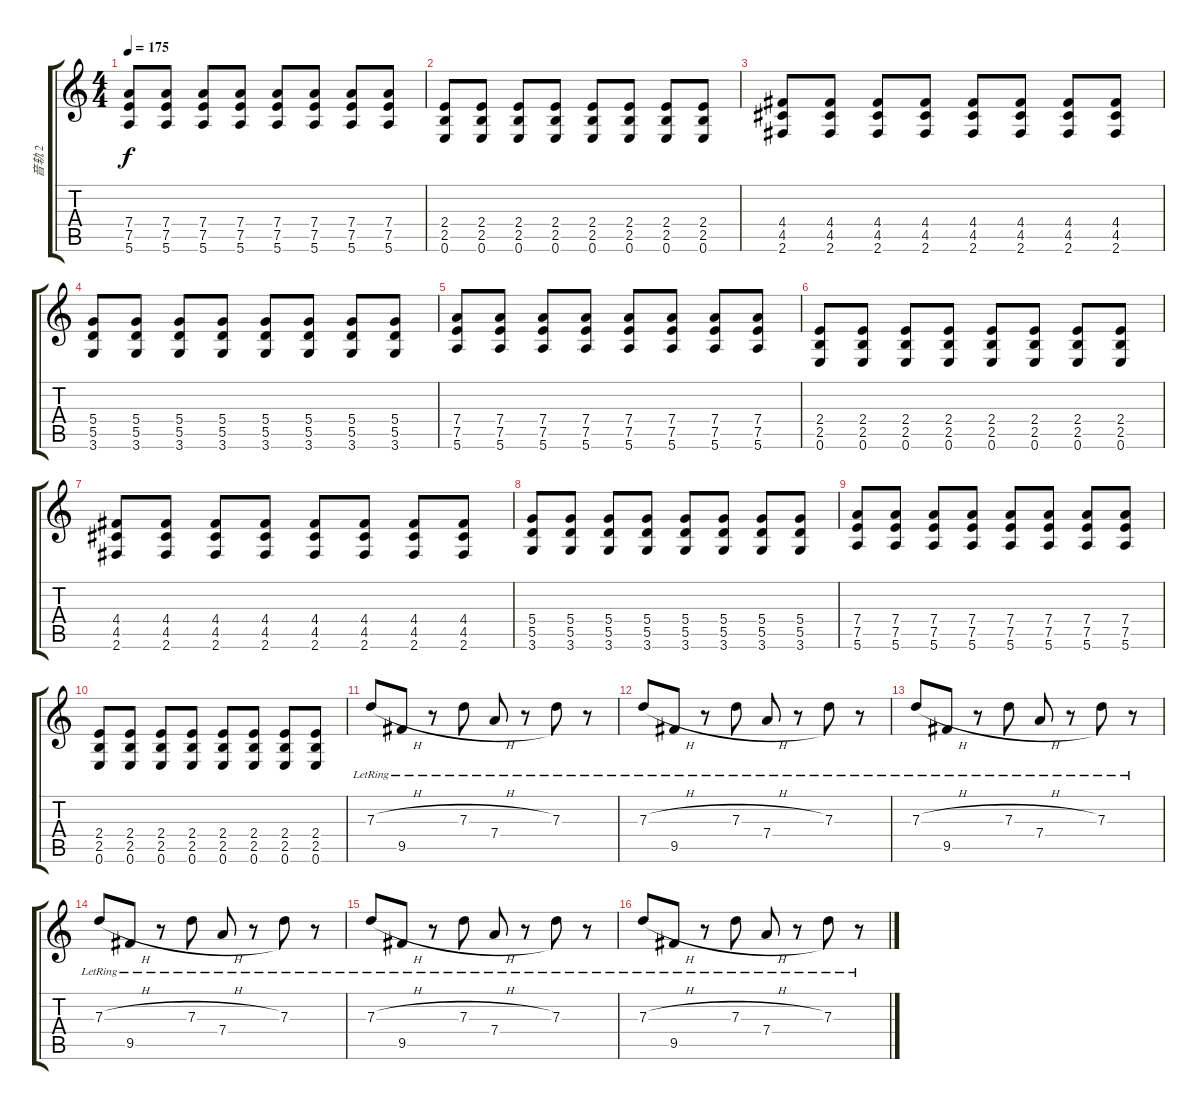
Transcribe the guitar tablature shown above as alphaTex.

\track ("音轨 2" "音轨 2") {instrument overdrivenguitar}
\staff {score tabs}
\tuning (E4 B3 G3 D3 A2 E2) {hide}
\ts (4 4)
\tempo 175
\clef g2
\ks c
(7.4 7.5 5.6).8{dy f} (7.4 7.5 5.6).8 (7.4 7.5 5.6).8 (7.4 7.5 5.6).8 (7.4 7.5 5.6).8 (7.4 7.5 5.6).8 (7.4 7.5 5.6).8 (7.4 7.5 5.6).8 |
(2.4 2.5 0.6).8 (2.4 2.5 0.6).8 (2.4 2.5 0.6).8 (2.4 2.5 0.6).8 (2.4 2.5 0.6).8 (2.4 2.5 0.6).8 (2.4 2.5 0.6).8 (2.4 2.5 0.6).8 |
(4.4 4.5 2.6).8 (4.4 4.5 2.6).8 (4.4 4.5 2.6).8 (4.4 4.5 2.6).8 (4.4 4.5 2.6).8 (4.4 4.5 2.6).8 (4.4 4.5 2.6).8 (4.4 4.5 2.6).8 |
(5.4 5.5 3.6).8 (5.4 5.5 3.6).8 (5.4 5.5 3.6).8 (5.4 5.5 3.6).8 (5.4 5.5 3.6).8 (5.4 5.5 3.6).8 (5.4 5.5 3.6).8 (5.4 5.5 3.6).8 |
(7.4 7.5 5.6).8 (7.4 7.5 5.6).8 (7.4 7.5 5.6).8 (7.4 7.5 5.6).8 (7.4 7.5 5.6).8 (7.4 7.5 5.6).8 (7.4 7.5 5.6).8 (7.4 7.5 5.6).8 |
(2.4 2.5 0.6).8 (2.4 2.5 0.6).8 (2.4 2.5 0.6).8 (2.4 2.5 0.6).8 (2.4 2.5 0.6).8 (2.4 2.5 0.6).8 (2.4 2.5 0.6).8 (2.4 2.5 0.6).8 |
(4.4 4.5 2.6).8 (4.4 4.5 2.6).8 (4.4 4.5 2.6).8 (4.4 4.5 2.6).8 (4.4 4.5 2.6).8 (4.4 4.5 2.6).8 (4.4 4.5 2.6).8 (4.4 4.5 2.6).8 |
(5.4 5.5 3.6).8 (5.4 5.5 3.6).8 (5.4 5.5 3.6).8 (5.4 5.5 3.6).8 (5.4 5.5 3.6).8 (5.4 5.5 3.6).8 (5.4 5.5 3.6).8 (5.4 5.5 3.6).8 |
(7.4 7.5 5.6).8 (7.4 7.5 5.6).8 (7.4 7.5 5.6).8 (7.4 7.5 5.6).8 (7.4 7.5 5.6).8 (7.4 7.5 5.6).8 (7.4 7.5 5.6).8 (7.4 7.5 5.6).8 |
(2.4 2.5 0.6).8 (2.4 2.5 0.6).8 (2.4 2.5 0.6).8 (2.4 2.5 0.6).8 (2.4 2.5 0.6).8 (2.4 2.5 0.6).8 (2.4 2.5 0.6).8 (2.4 2.5 0.6).8 |
7.3{h lr}.8 9.5{lr}.8 r.8 7.3{h lr}.8 7.4{lr}.8 r.8 7.3{lr}.8 r.8 |
7.3{h lr}.8 9.5{lr}.8 r.8 7.3{h lr}.8 7.4{lr}.8 r.8 7.3{lr}.8 r.8 |
7.3{h lr}.8 9.5{lr}.8 r.8 7.3{h lr}.8 7.4{lr}.8 r.8 7.3{lr}.8 r.8 |
7.3{h lr}.8 9.5{lr}.8 r.8 7.3{h lr}.8 7.4{lr}.8 r.8 7.3{lr}.8 r.8 |
7.3{h lr}.8 9.5{lr}.8 r.8 7.3{h lr}.8 7.4{lr}.8 r.8 7.3{lr}.8 r.8 |
7.3{h lr}.8 9.5{lr}.8 r.8 7.3{h lr}.8 7.4{lr}.8 r.8 7.3{lr}.8 r.8
